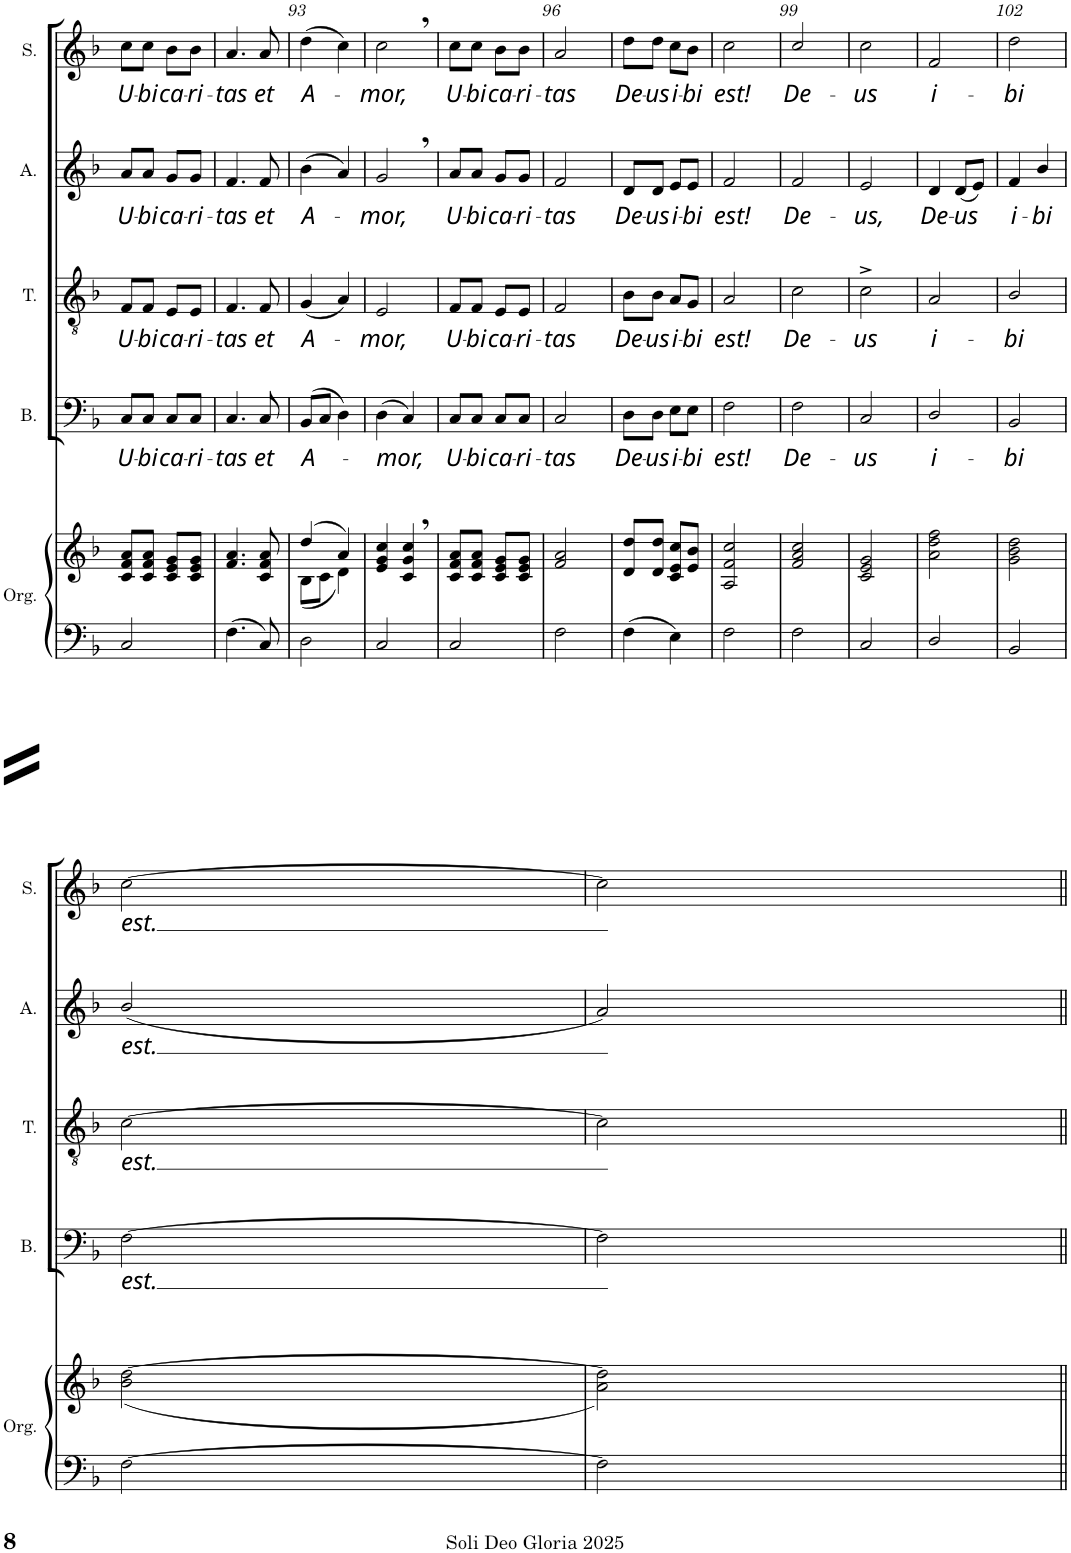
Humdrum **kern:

**kern	**kern	**kern	**text	**kern	**text	**kern	**text	**kern	**text
*part5	*part5	*part4	*part4	*part3	*part3	*part2	*part2	*part1	*part1
*staff6	*staff5	*staff4	*staff4	*staff3	*staff3	*staff2	*staff2	*staff1	*staff1
*I"Orgue	*	*I"Basse	*	*I"Ténor	*	*I"Alto	*	*I"Soprano	*
*I'Org.	*	*I'B.	*	*I'T.	*	*I'A.	*	*I'S.	*
!!LO:PB:g=z
*clefF4	*clefG2	*clefF4	*	*clefGv2	*	*clefG2	*	*clefG2	*
*k[b-]	*k[b-]	*k[b-]	*	*k[b-]	*	*k[b-]	*	*k[b-]	*
*M2/4	*M2/4	*M2/4	*	*M2/4	*	*M2/4	*	*M2/4	*
=91	=91	=91	=91	=91	=91	=91	=91	=91	=91
!	!	!	!LO:LY:b	!	!LO:LY:b	!	!LO:LY:b	!	!LO:LY:b
2C/	8c/ 8f/ 8a/L	8C/L	U-	8F/L	U-	8a/L	U-	8cc\L	U-
!	!	!	!LO:LY:b	!	!LO:LY:b	!	!LO:LY:b	!	!LO:LY:b
.	8c/ 8f/ 8a/J	8C/J	-bi	8F/J	-bi	8a/J	-bi	8cc\J	-bi
!	!	!	!LO:LY:b	!	!LO:LY:b	!	!LO:LY:b	!	!LO:LY:b
.	8c/ 8e/ 8g/L	8C/L	ca-	8E/L	ca-	8g/L	ca-	8b-\L	ca-
!	!	!	!LO:LY:b	!	!LO:LY:b	!	!LO:LY:b	!	!LO:LY:b
.	8c/ 8e/ 8g/J	8C/J	-ri-	8E/J	-ri-	8g/J	-ri-	8b-\J	-ri-
=92	=92	=92	=92	=92	=92	=92	=92	=92	=92
!	!	!	!LO:LY:b	!	!LO:LY:b	!	!LO:LY:b	!	!LO:LY:b
4.F\	4.f/ 4.a/	4.C/	-tas	4.F/	-tas	4.f/	-tas	4.a/	-tas
!	!	!	!LO:LY:b	!	!LO:LY:b	!	!LO:LY:b	!	!LO:LY:b
8C/	8c/ 8f/ 8a/	8C/	et	8F/	et	8f/	et	8a/	et
=93	=93	=93	=93	=93	=93	=93	=93	=93	=93
*	*^	*	*	*	*	*	*	*	*
!	!	!	!	!LO:LY:b	!	!LO:LY:b	!	!LO:LY:b	!	!LO:LY:b
2D\	(4dd/	(8B-\L	(8BB-/L	A-	(4G/	A-	(4b-\	A-	(4dd\	A-
.	.	8c\J	8C/J	.	.	.	.	.	.	.
.	4a/)	4d\)	4D\)	.	4A/)	.	4a/)	.	4cc\)	.
=94	=94	=94	=94	=94	=94	=94	=94	=94	=94	=94
!	!	!	!	!LO:LY:b	!	!LO:LY:b	!	!LO:LY:b	!	!LO:LY:b
*	*v	*v	*	*	*	*	*	*	*	*
2C/	4e/ 4g/ 4cc/	(4D\	-mor,	2E/	-mor,	2g,/	-mor,	2cc,\	-mor,
.	4c/, 4g/, 4cc/,	4C/)	.	.	.	.	.	.	.
=95	=95	=95	=95	=95	=95	=95	=95	=95	=95
!	!	!	!LO:LY:b	!	!LO:LY:b	!	!LO:LY:b	!	!LO:LY:b
2C/	8c/ 8f/ 8a/L	8C/L	U-	8F/L	U-	8a/L	U-	8cc\L	U-
!	!	!	!LO:LY:b	!	!LO:LY:b	!	!LO:LY:b	!	!LO:LY:b
.	8c/ 8f/ 8a/J	8C/J	-bi	8F/J	-bi	8a/J	-bi	8cc\J	-bi
!	!	!	!LO:LY:b	!	!LO:LY:b	!	!LO:LY:b	!	!LO:LY:b
.	8c/ 8e/ 8g/L	8C/L	ca-	8E/L	ca-	8g/L	ca-	8b-\L	ca-
!	!	!	!LO:LY:b	!	!LO:LY:b	!	!LO:LY:b	!	!LO:LY:b
.	8c/ 8e/ 8g/J	8C/J	-ri-	8E/J	-ri-	8g/J	-ri-	8b-\J	-ri-
=96	=96	=96	=96	=96	=96	=96	=96	=96	=96
!	!	!	!LO:LY:b	!	!LO:LY:b	!	!LO:LY:b	!	!LO:LY:b
2F\	2f/ 2a/	2C/	-tas	2F/	-tas	2f/	-tas	2a/	-tas
=97	=97	=97	=97	=97	=97	=97	=97	=97	=97
!	!	!	!LO:LY:b	!	!LO:LY:b	!	!LO:LY:b	!	!LO:LY:b
4F\	8d/ 8dd/L	8D\L	De-	8B-\L	De-	8d/L	De-	8dd\L	De-
!	!	!	!LO:LY:b	!	!LO:LY:b	!	!LO:LY:b	!	!LO:LY:b
.	8d/ 8dd/J	8D\J	-us	8B-\J	-us	8d/J	-us	8dd\J	-us
!	!	!	!LO:LY:b	!	!LO:LY:b	!	!LO:LY:b	!	!LO:LY:b
4E\	8c/ 8e/ 8cc/L	8E\L	i-	8A/L	i-	8e/L	i-	8cc\L	i-
!	!	!	!LO:LY:b	!	!LO:LY:b	!	!LO:LY:b	!	!LO:LY:b
.	8e/ 8b-/J	8E\J	-bi	8G/J	-bi	8e/J	-bi	8b-\J	-bi
=98	=98	=98	=98	=98	=98	=98	=98	=98	=98
!	!	!	!LO:LY:b	!	!LO:LY:b	!	!LO:LY:b	!	!LO:LY:b
2F\	2A/ 2f/ 2cc/	2F\	est!	2A/	est!	2f/	est!	2cc\	est!
=99	=99	=99	=99	=99	=99	=99	=99	=99	=99
!	!	!	!LO:LY:b	!	!LO:LY:b	!	!LO:LY:b	!	!LO:LY:b
2F\	2f/ 2a/ 2cc/	2F\	De-	2c\	De-	2f/	De-	2cc/	De-
=100	=100	=100	=100	=100	=100	=100	=100	=100	=100
!	!	!	!LO:LY:b	!	!LO:LY:b	!	!LO:LY:b	!	!LO:LY:b
2C/	2c/ 2e/ 2g/	2C/	-us	2c^>\	-us	2e/	-us,	2cc\	-us
=101	=101	=101	=101	=101	=101	=101	=101	=101	=101
!	!	!	!LO:LY:b	!	!LO:LY:b	!	!LO:LY:b	!	!LO:LY:b
2D/	2a\ 2dd\ 2ff\	2D/	i-	2A/	i-	4d/	De-	2f/	i-
!	!	!	!	!	!	!	!LO:LY:b	!	!
.	.	.	.	.	.	(<8d/L	-us	.	.
.	.	.	.	.	.	8e/J)	.	.	.
=102	=102	=102	=102	=102	=102	=102	=102	=102	=102
!	!	!	!LO:LY:b	!	!LO:LY:b	!	!LO:LY:b	!	!LO:LY:b
2BB-/	2g\ 2b-\ 2dd\	2BB-/	-bi	2B-/	-bi	4f/	i-	2dd\	-bi
!	!	!	!	!	!	!	!LO:LY:b	!	!
.	.	.	.	.	.	4b-/	-bi	.	.
!!LO:LB:g=z
=103	=103	=103	=103	=103	=103	=103	=103	=103	=103
!	!	!	!LO:LY:b	!	!LO:LY:b	!	!LO:LY:b	!	!LO:LY:b
[2F\	(<2b-\ [2dd\	[2F\	est.	[2c\	est.	(<2b-/	est.	[2cc\	est.
=104	=104	=104	=104	=104	=104	=104	=104	=104	=104
2F\]	2a\ 2dd\])	2F\]	.	2c\]	.	2a/)	.	2cc\]	.
=||	=||	=||	=||	=||	=||	=||	=||	=||	=||
*-	*-	*-	*-	*-	*-	*-	*-	*-	*-
